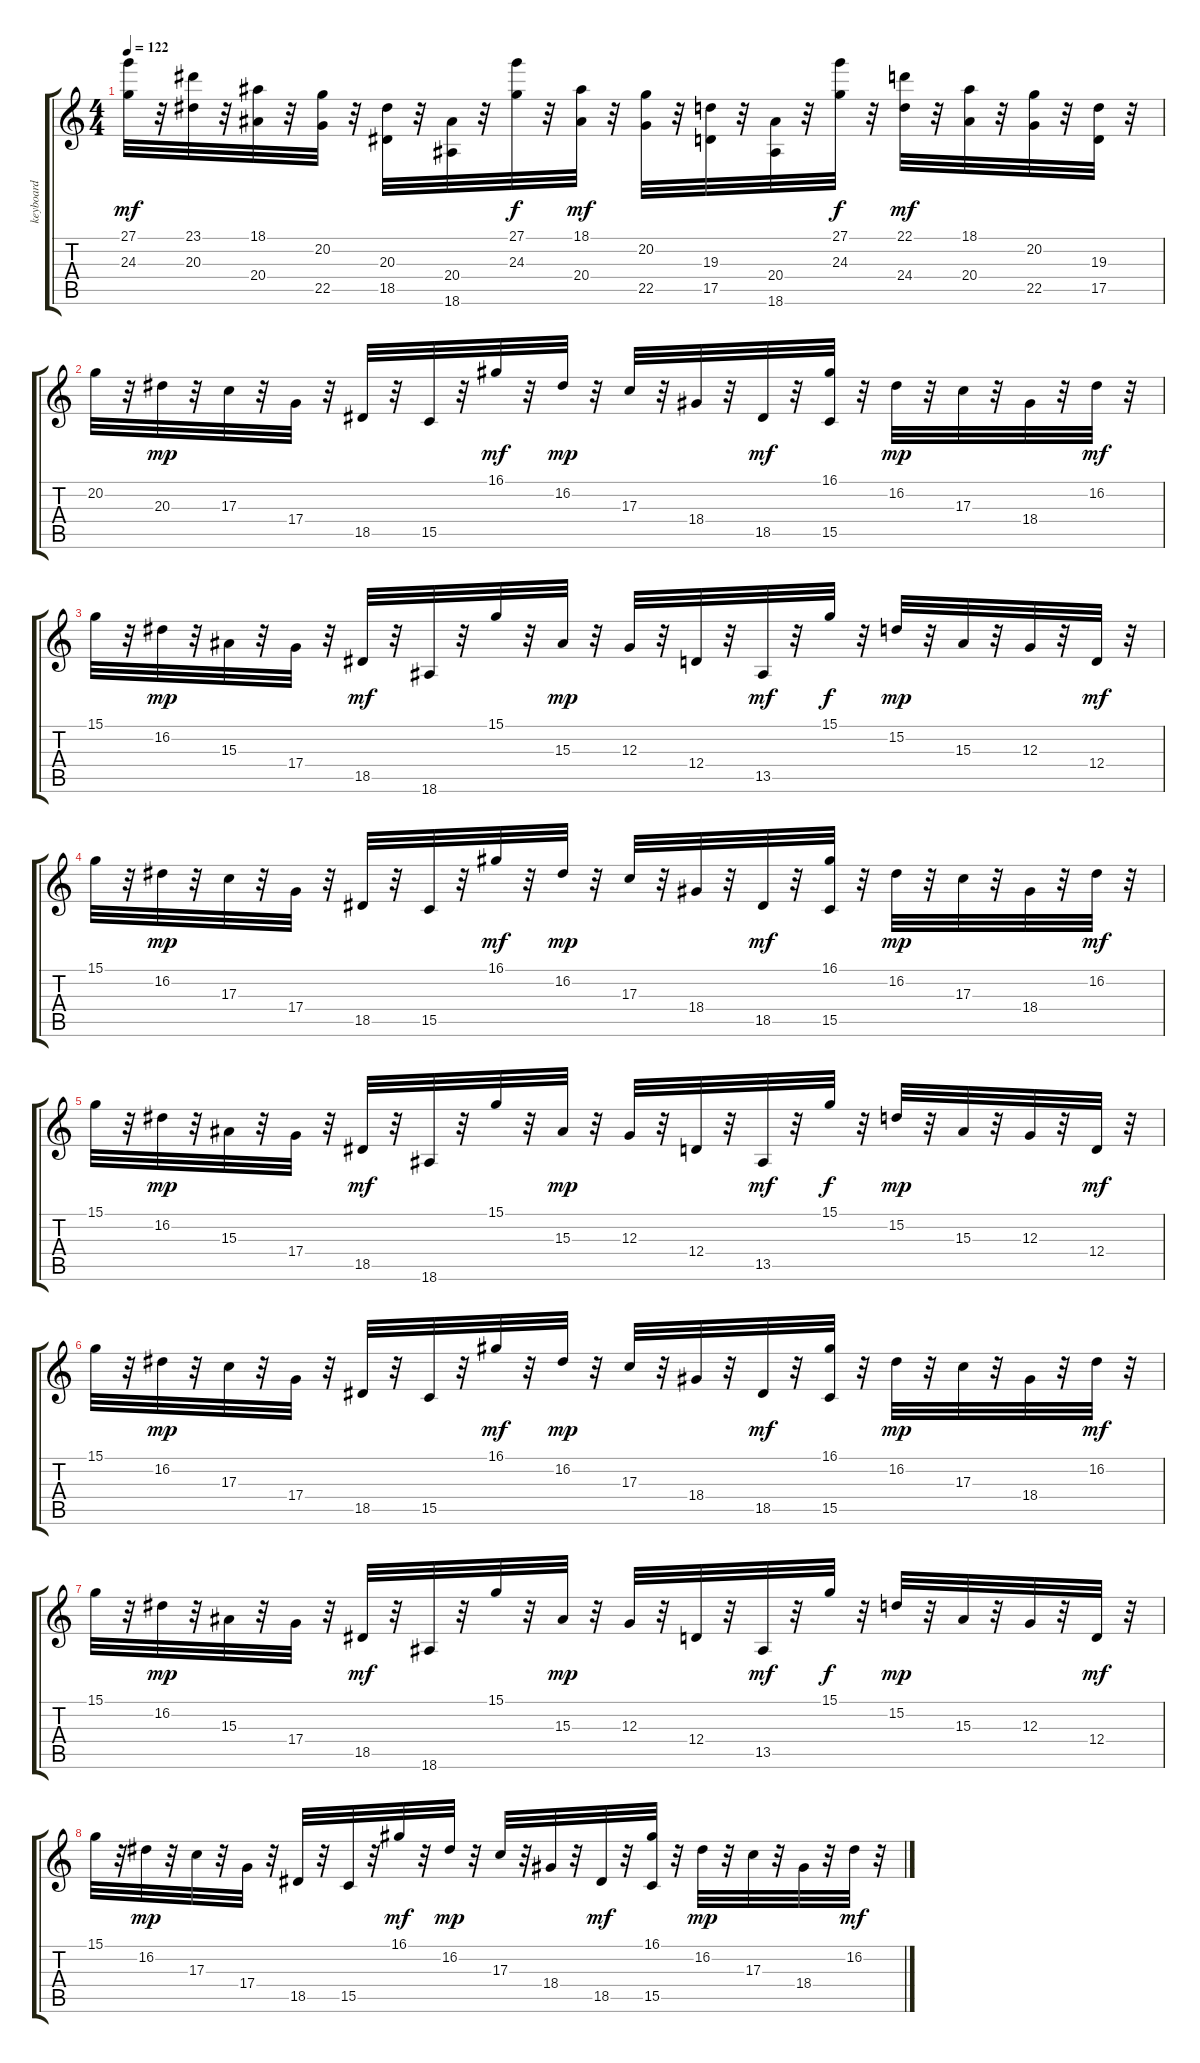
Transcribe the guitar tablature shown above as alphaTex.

\track ("keyboard" "keyboard") {instrument lead2sawtooth}
\staff {score tabs}
\tuning (E4 B3 G3 D3 A2 E2) {hide}
\ts (4 4)
\tempo 122
\clef g2
\ks c
(27.1 24.3).32{dy mf} r.32 (23.1 20.3).32 r.32 (18.1 20.4).32 r.32 (20.2 22.5).32 r.32 (20.3 18.5).32 r.32 (20.4 18.6).32 r.32 (27.1 24.3).32{dy f} r.32 (18.1 20.4).32{dy mf} r.32 (20.2 22.5).32 r.32 (19.3 17.5).32 r.32 (20.4 18.6).32 r.32 (27.1 24.3).32{dy f} r.32 (22.1 24.4).32{dy mf} r.32 (18.1 20.4).32 r.32 (20.2 22.5).32 r.32 (19.3 17.5).32 r.32 |
20.2.32 r.32 20.3.32{dy mp} r.32 17.3.32 r.32 17.4.32 r.32 18.5.32 r.32 15.5.32 r.32 16.1.32{dy mf} r.32 16.2.32{dy mp} r.32 17.3.32 r.32 18.4.32 r.32 18.5.32{dy mf} r.32 (16.1 15.5).32 r.32 16.2.32{dy mp} r.32 17.3.32 r.32 18.4.32 r.32 16.2.32{dy mf} r.32 |
15.1.32 r.32 16.2.32{dy mp} r.32 15.3.32 r.32 17.4.32 r.32 18.5.32{dy mf} r.32 18.6.32 r.32 15.1.32 r.32 15.3.32{dy mp} r.32 12.3.32 r.32 12.4.32 r.32 13.5.32{dy mf} r.32 15.1.32{dy f} r.32 15.2.32{dy mp} r.32 15.3.32 r.32 12.3.32 r.32 12.4.32{dy mf} r.32 |
15.1.32 r.32 16.2.32{dy mp} r.32 17.3.32 r.32 17.4.32 r.32 18.5.32 r.32 15.5.32 r.32 16.1.32{dy mf} r.32 16.2.32{dy mp} r.32 17.3.32 r.32 18.4.32 r.32 18.5.32{dy mf} r.32 (16.1 15.5).32 r.32 16.2.32{dy mp} r.32 17.3.32 r.32 18.4.32 r.32 16.2.32{dy mf} r.32 |
15.1.32 r.32 16.2.32{dy mp} r.32 15.3.32 r.32 17.4.32 r.32 18.5.32{dy mf} r.32 18.6.32 r.32 15.1.32 r.32 15.3.32{dy mp} r.32 12.3.32 r.32 12.4.32 r.32 13.5.32{dy mf} r.32 15.1.32{dy f} r.32 15.2.32{dy mp} r.32 15.3.32 r.32 12.3.32 r.32 12.4.32{dy mf} r.32 |
15.1.32 r.32 16.2.32{dy mp} r.32 17.3.32 r.32 17.4.32 r.32 18.5.32 r.32 15.5.32 r.32 16.1.32{dy mf} r.32 16.2.32{dy mp} r.32 17.3.32 r.32 18.4.32 r.32 18.5.32{dy mf} r.32 (16.1 15.5).32 r.32 16.2.32{dy mp} r.32 17.3.32 r.32 18.4.32 r.32 16.2.32{dy mf} r.32 |
15.1.32 r.32 16.2.32{dy mp} r.32 15.3.32 r.32 17.4.32 r.32 18.5.32{dy mf} r.32 18.6.32 r.32 15.1.32 r.32 15.3.32{dy mp} r.32 12.3.32 r.32 12.4.32 r.32 13.5.32{dy mf} r.32 15.1.32{dy f} r.32 15.2.32{dy mp} r.32 15.3.32 r.32 12.3.32 r.32 12.4.32{dy mf} r.32 |
15.1.32 r.32 16.2.32{dy mp} r.32 17.3.32 r.32 17.4.32 r.32 18.5.32 r.32 15.5.32 r.32 16.1.32{dy mf} r.32 16.2.32{dy mp} r.32 17.3.32 r.32 18.4.32 r.32 18.5.32{dy mf} r.32 (16.1 15.5).32 r.32 16.2.32{dy mp} r.32 17.3.32 r.32 18.4.32 r.32 16.2.32{dy mf} r.32
